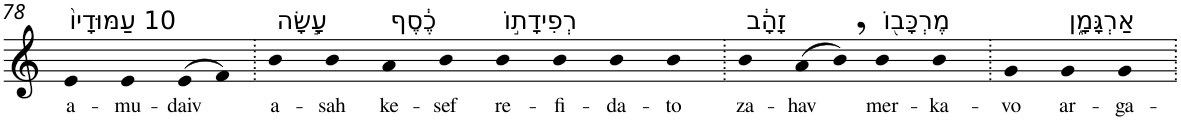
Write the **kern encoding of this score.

**kern	**text
*part1	*part1
*staff1	*staff1
*I"Piano	*
*I'Pno	*
!!LO:PB:g=z
*clefG2	*
*k[]	*
=78	=78
!LO:TX:a:t=10 עַמּוּדָיו֙	!
!	!LO:LY:b
4e	a-
!	!LO:LY:b
4e	-mu-
!	!LO:LY:b
(>8e	-daiv
8f)	.
=79.	=79.
!LO:TX:a:t=עָ֣שָׂה	!
!	!LO:LY:b
4b	a-
!	!LO:LY:b
4b	-sah
!LO:TX:a:t=כֶ֔סֶף	!
!	!LO:LY:b
4a	ke-
!	!LO:LY:b
4b	-sef
!LO:TX:a:t=רְפִידָת֣וֹ	!
!	!LO:LY:b
4b	re-
!	!LO:LY:b
4b	-fi-
!	!LO:LY:b
4b	-da-
!	!LO:LY:b
4b	-to
=80.	=80.
!LO:TX:a:t=זָהָ֔ב	!
!	!LO:LY:b
4b	za-
!	!LO:LY:b
(>8a	-hav
8b,)	.
!LO:TX:a:t=מֶרְכָּב֖וֹ	!
!	!LO:LY:b
4b	mer-
!	!LO:LY:b
4b	-ka-
=81.	=81.
!	!LO:LY:b
4g	-vo
!LO:TX:a:t=אַרְגָּמָ֑ן	!
!	!LO:LY:b
4g	ar-
!	!LO:LY:b
4g	-ga-
=.	=.
*-	*-
